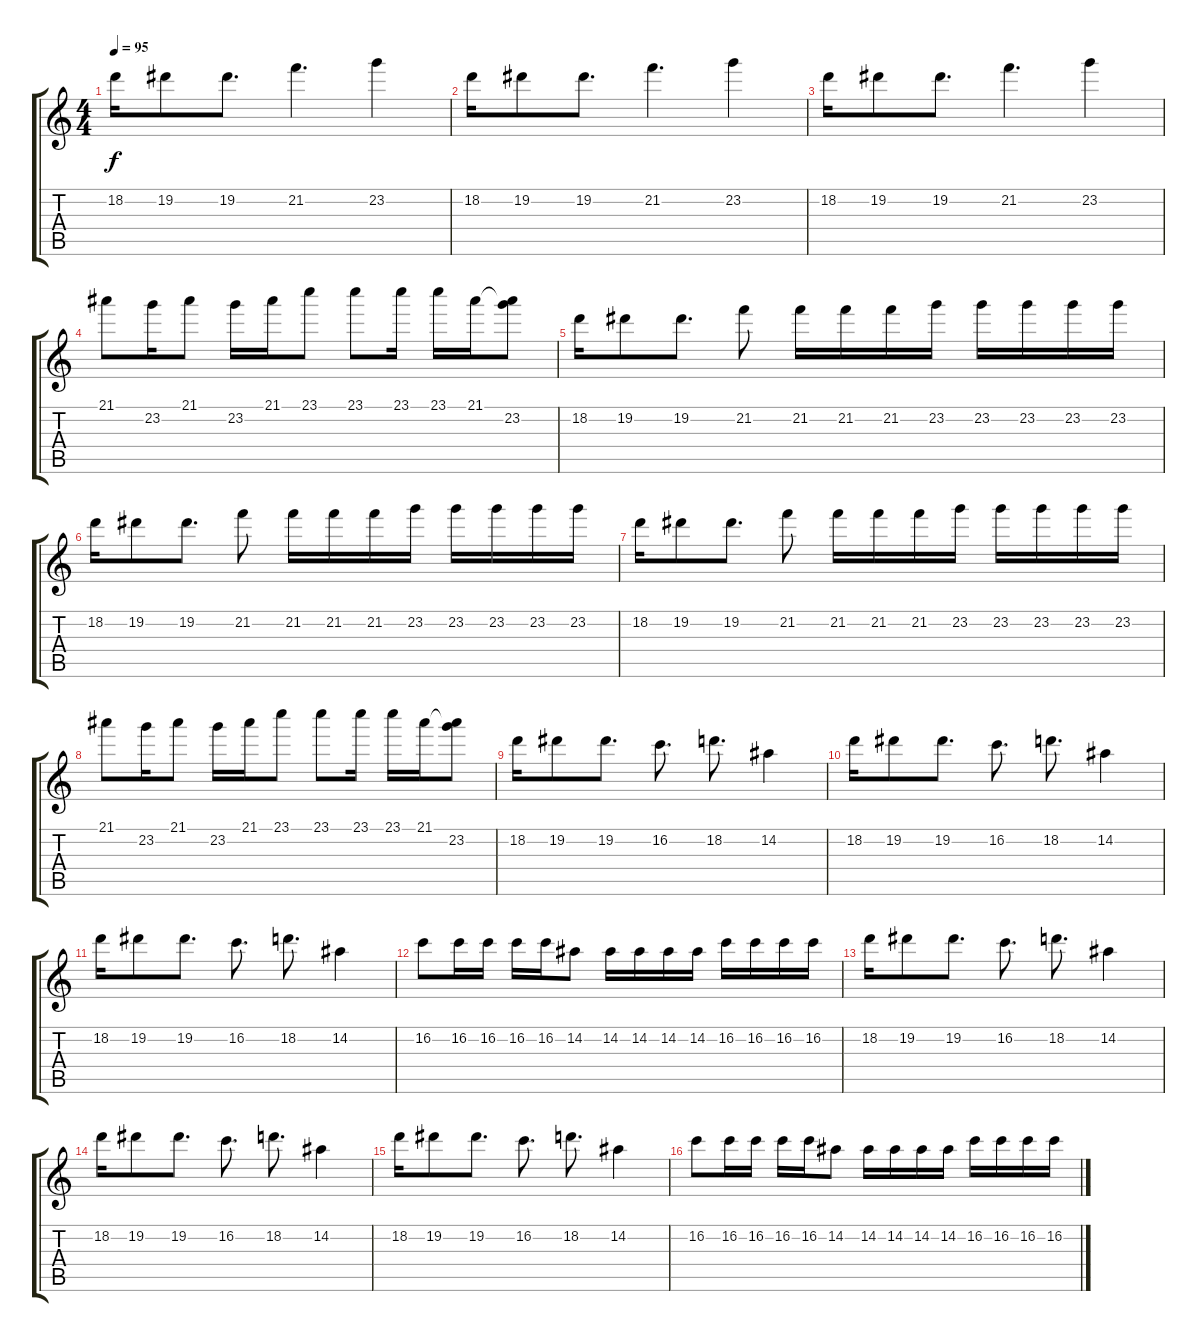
\track "" {instrument electricguitarjazz}
\staff {score tabs}
\tuning (Db4 Ab3 E3 B2 Gb2 B1) {hide}
\ts (4 4)
\tempo 95
\clef g2
\ks c
18.2.16{dy f} 19.2.8 19.2.8{d} 21.2.4{d} 23.2.4 |
18.2.16 19.2.8 19.2.8{d} 21.2.4{d} 23.2.4 |
18.2.16 19.2.8 19.2.8{d} 21.2.4{d} 23.2.4 |
21.1.8 23.2.16 21.1.8 23.2.16 21.1.16 23.1.8 23.1.8 23.1.16 23.1.16 21.1.16 (21.1{t} 23.2).8 |
18.2.16 19.2.8 19.2.8{d} 21.2.8 21.2.16 21.2.16 21.2.16 23.2.16 23.2.16 23.2.16 23.2.16 23.2.16 |
18.2.16 19.2.8 19.2.8{d} 21.2.8 21.2.16 21.2.16 21.2.16 23.2.16 23.2.16 23.2.16 23.2.16 23.2.16 |
18.2.16 19.2.8 19.2.8{d} 21.2.8 21.2.16 21.2.16 21.2.16 23.2.16 23.2.16 23.2.16 23.2.16 23.2.16 |
21.1.8 23.2.16 21.1.8 23.2.16 21.1.16 23.1.8 23.1.8 23.1.16 23.1.16 21.1.16 (21.1{t} 23.2).8 |
18.2.16{instrument distortionguitar} 19.2.8 19.2.8{d} 16.2.8{d} 18.2.8{d} 14.2.4 |
18.2.16 19.2.8 19.2.8{d} 16.2.8{d} 18.2.8{d} 14.2.4 |
18.2.16 19.2.8 19.2.8{d} 16.2.8{d} 18.2.8{d} 14.2.4 |
16.2.8 16.2.16 16.2.16 16.2.16 16.2.16 14.2.8 14.2.16 14.2.16 14.2.16 14.2.16 16.2.16 16.2.16 16.2.16 16.2.16 |
18.2.16 19.2.8 19.2.8{d} 16.2.8{d} 18.2.8{d} 14.2.4 |
18.2.16 19.2.8 19.2.8{d} 16.2.8{d} 18.2.8{d} 14.2.4 |
18.2.16 19.2.8 19.2.8{d} 16.2.8{d} 18.2.8{d} 14.2.4 |
16.2.8 16.2.16 16.2.16 16.2.16 16.2.16 14.2.8 14.2.16 14.2.16 14.2.16 14.2.16 16.2.16 16.2.16 16.2.16 16.2.16
